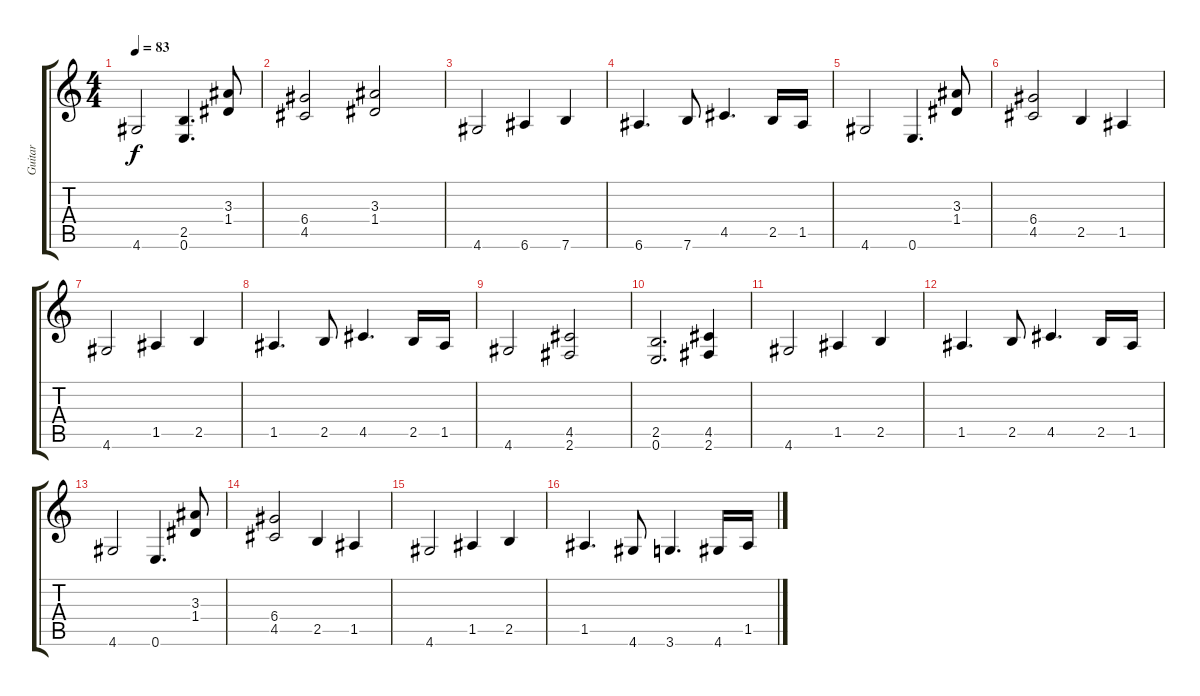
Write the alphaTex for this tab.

\track ("Guitar" "Guitar") {instrument distortionguitar}
\staff {score tabs}
\tuning (E4 B3 G3 D3 A2 E2) {hide}
\ts (4 4)
\tempo 83
\clef g2
\ks c
4.6.2{dy f} (2.5 0.6).4{d} (3.3 1.4).8 |
(6.4 4.5).2 (3.3 1.4).2 |
4.6.2 6.6.4 7.6.4 |
6.6.4{d} 7.6.8 4.5.4{d} 2.5.16 1.5.16 |
4.6.2 0.6.4{d} (3.3 1.4).8 |
(6.4 4.5).2 2.5.4 1.5.4 |
4.6.2 1.5.4 2.5.4 |
1.5.4{d} 2.5.8 4.5.4{d} 2.5.16 1.5.16 |
4.6.2 (4.5 2.6).2 |
(2.5 0.6).2{d} (4.5 2.6).4 |
4.6.2 1.5.4 2.5.4 |
1.5.4{d} 2.5.8 4.5.4{d} 2.5.16 1.5.16 |
4.6.2 0.6.4{d} (3.3 1.4).8 |
(6.4 4.5).2 2.5.4 1.5.4 |
4.6.2 1.5.4 2.5.4 |
1.5.4{d} 4.6.8 3.6.4{d} 4.6.16 1.5.16
